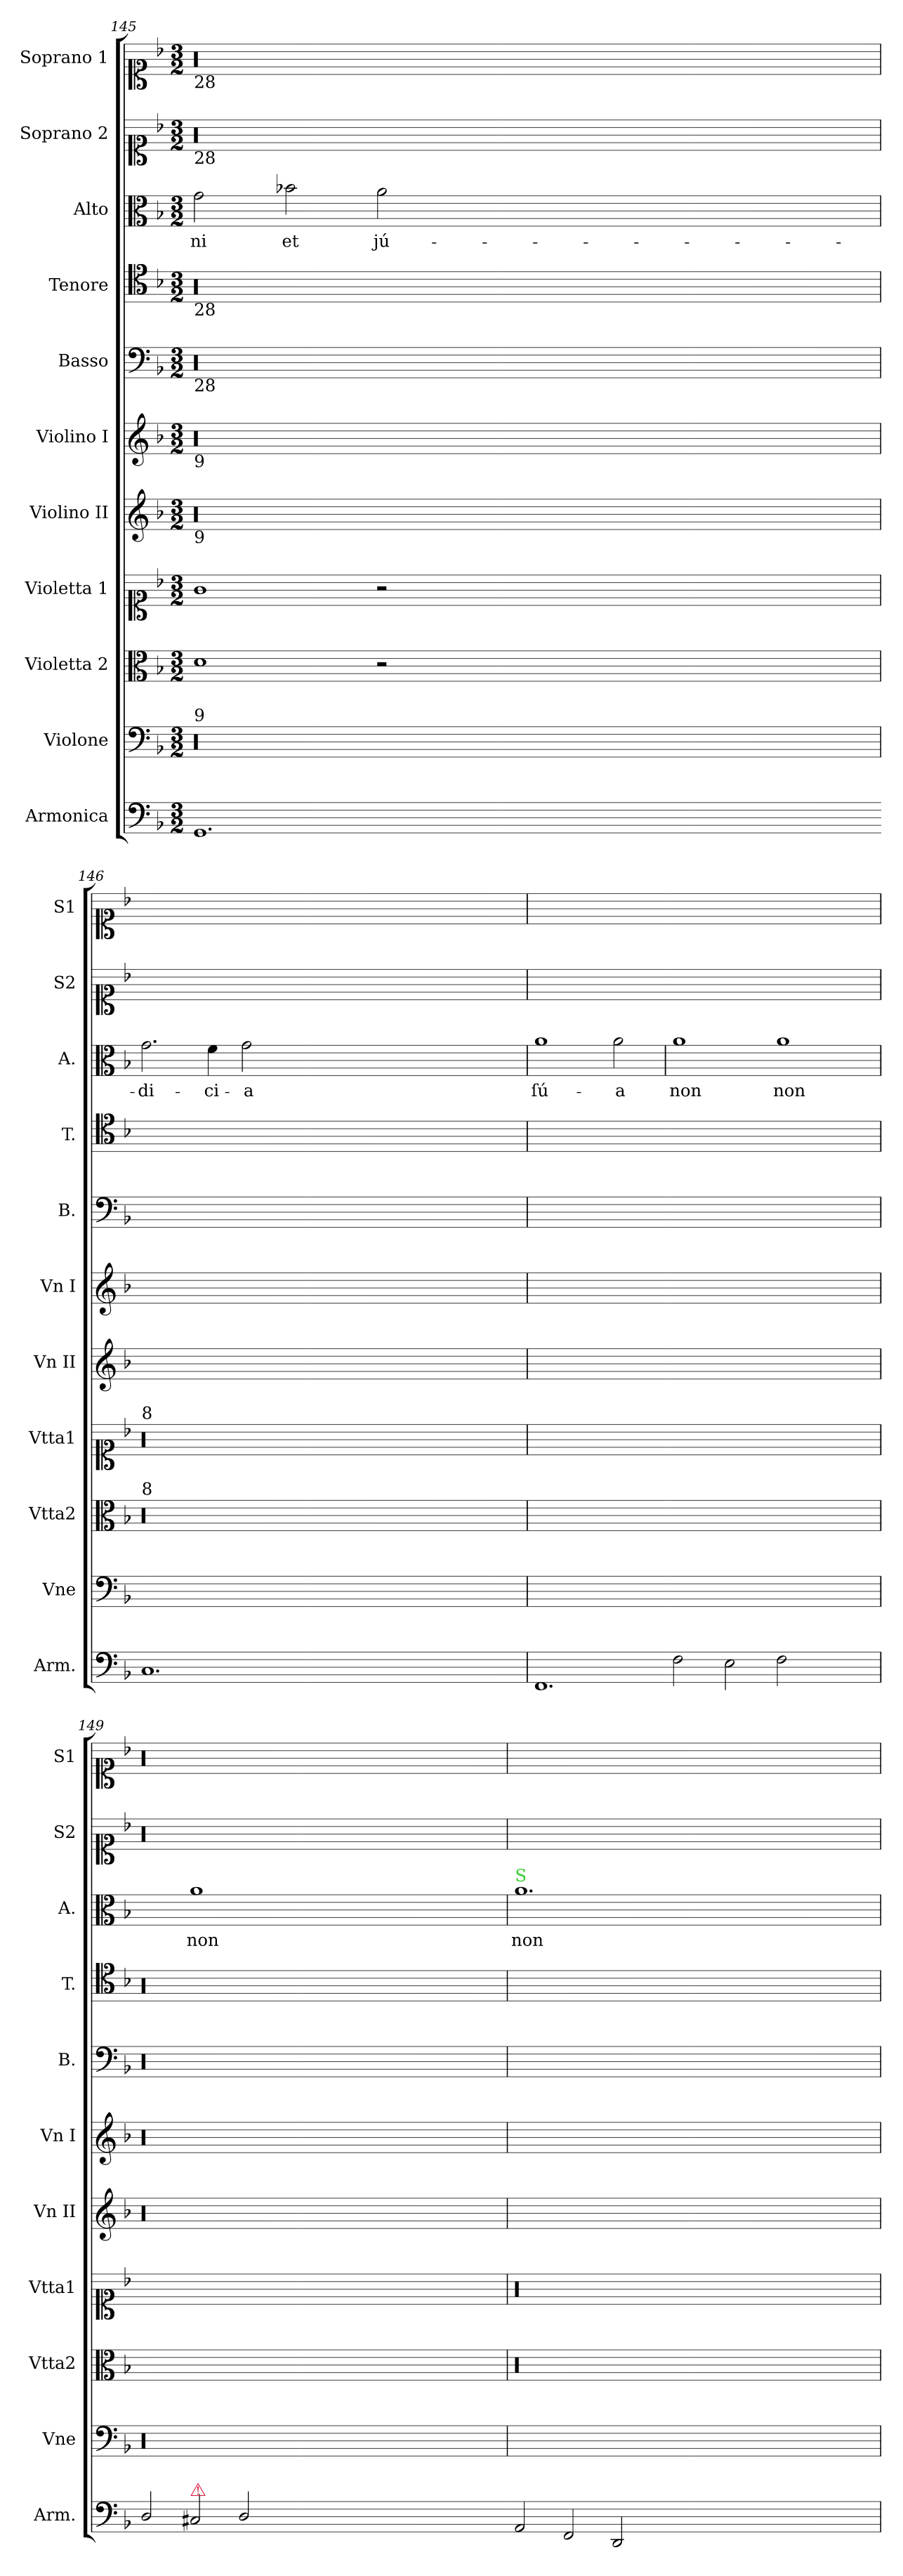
**kern	**kern	**kern	**kern	**kern	**kern	**kern	**kern	**kern	**text	**kern	**kern
*part11	*part10	*part9	*part8	*part7	*part6	*part5	*part4	*part3	*part3	*part2	*part1
*staff11	*staff10	*staff9	*staff8	*staff7	*staff6	*staff5	*staff4	*staff3	*staff3	*staff2	*staff1
*I"Armonica	*I"Violone	*I"Violetta 2	*I"Violetta 1	*I"Violino II	*I"Violino I	*I"Basso	*I"Tenore	*I"Alto	*	*I"Soprano 2	*I"Soprano 1
*I'Arm.	*I'Vne	*I'Vtta2	*I'Vtta1	*I'Vn II	*I'Vn I	*I'B.	*I'T.	*I'A.	*	*I'S2	*I'S1
*clefF4	*clefF4	*clefC3	*clefC1	*clefG2	*clefG2	*clefF4	*clefC4	*clefC3	*	*clefC1	*clefC1
*k[b-]	*k[b-]	*k[b-]	*k[b-]	*k[b-]	*k[b-]	*k[b-]	*k[b-]	*k[b-]	*	*k[b-]	*k[b-]
*F:	*F:	*F:	*F:	*F:	*F:	*F:	*F:	*F:	*	*F:	*F:
*M3/2	*M3/2	*M3/2	*M3/2	*M3/2	*M3/2	*M3/2	*M3/2	*M3/2	*	*M3/2	*M3/2
=145	=145	=145	=145	=145	=145	=145	=145	=145	=145	=145	=145
!	!	!	!	!	!	!	!	!	!	!	!LO:TX:b:t=28
!	!	!	!	!	!	!	!	!	!	!LO:TX:b:t=28	!
!	!	!	!	!	!	!	!LO:TX:b:t=28	!	!	!	!
!	!	!	!	!	!	!LO:TX:b:t=28	!	!	!	!	!
!	!	!	!	!	!LO:TX:b:t=9	!	!	!	!	!	!
!	!	!	!	!LO:TX:b:t=9	!	!	!	!	!	!	!
!	!LO:TX:a:t=9	!	!	!	!	!	!	!	!	!	!
1.GG/	00.r	1d\	1g\	00.r	00.r	00.r	00.r	2g\	-ni	00.r	00.r
.	.	.	.	.	.	.	.	2b-X\	et	.	.
.	.	2r	2r	.	.	.	.	2a\	jú-	.	.
00ryy	.	00ryy	00ryy	.	.	.	.	00ryy	.	.	.
2ryy	.	2ryy	2ryy	.	.	.	.	2ryy	.	.	.
=146-	=146	=146	=146	=146	=146	=146	=146	=146	=146	=146	=146
!	!	!	!LO:TX:a:t=8	!	!	!	!	!	!	!	!
!	!	!LO:TX:a:t=8	!	!	!	!	!	!	!	!	!
1.C/	00.ryy	00.r	00.r	00.ryy	00.ryy	00.ryy	00.ryy	2.g\	-di-	00.ryy	00.ryy
.	.	.	.	.	.	.	.	4f\	-ci-	.	.
.	.	.	.	.	.	.	.	2g\	-a	.	.
00ryy	.	.	.	.	.	.	.	00ryy	.	.	.
2ryy	.	.	.	.	.	.	.	2ryy	.	.	.
=147	=147	=147	=147	=147	=147	=147	=147	=147	=147	=147	=147
1.FF/	1.ryy	1.ryy	1.ryy	1.ryy	1.ryy	1.ryy	1.ryy	1a\	ſú-	1.ryy	1.ryy
.	.	.	.	.	.	.	.	2a\	-a	.	.
=148-	=148	=148	=148	=148	=148	=148	=148	=148	=148	=148	=148
2F\	0ryy	0ryy	0ryy	0ryy	0ryy	0ryy	0ryy	1a\	non	0ryy	0ryy
2E\	.	.	.	.	.	.	.	.	.	.	.
2F\	.	.	.	.	.	.	.	1a\	non	.	.
2ryy	.	.	.	.	.	.	.	.	.	.	.
=149	=149	=149	=149	=149	=149	=149	=149	=149	=149	=149	=149
2D/	00.r	00.ryy	00.ryy	00.r	00.r	00.r	00.r	2ryy	.	00.r	00.r
!LO:TX:a:color=crimson:t=⚠	!	!	!	!	!	!	!	!	!	!	!
2C#X/	.	.	.	.	.	.	.	1a\	non	.	.
2D/	.	.	.	.	.	.	.	.	.	.	.
00ryy	.	.	.	.	.	.	.	00ryy	.	.	.
2ryy	.	.	.	.	.	.	.	2ryy	.	.	.
=150-	=150	=150	=150	=150	=150	=150	=150	=150	=150	=150	=150
!	!	!	!	!	!	!	!	!LO:TX:a:color=limegreen:t=S	!	!	!
2AA/	00.ryy	00.r	00.r	00.ryy	00.ryy	00.ryy	00.ryy	1.a\	non	00.ryy	00.ryy
2FF/	.	.	.	.	.	.	.	.	.	.	.
2DD/	.	.	.	.	.	.	.	.	.	.	.
00ryy	.	.	.	.	.	.	.	00ryy	.	.	.
2ryy	.	.	.	.	.	.	.	2ryy	.	.	.
=	=	=	=	=	=	=	=	=	=	=	=
*-	*-	*-	*-	*-	*-	*-	*-	*-	*-	*-	*-
